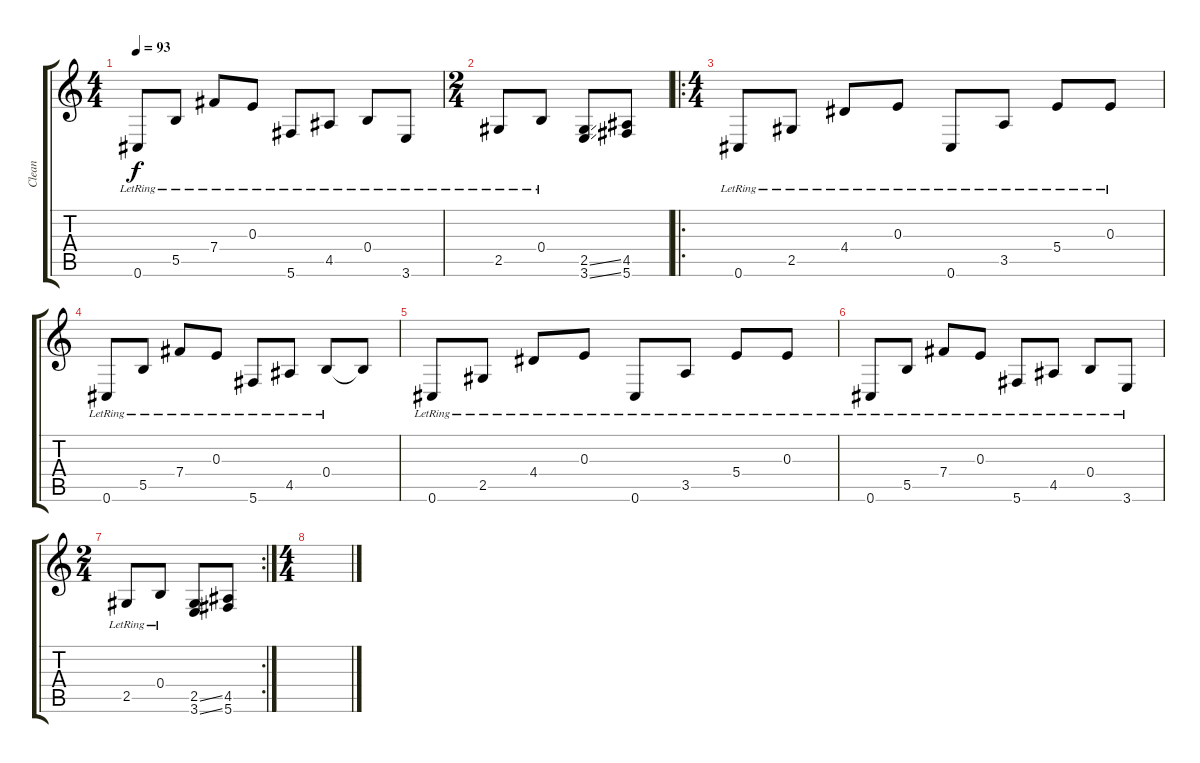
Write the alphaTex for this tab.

\track ("Clean" "Clean") {instrument electricguitarjazz}
\staff {score tabs}
\tuning (Db4 Ab3 E3 B2 Gb2 Db2) {hide}
\ts (4 4)
\tempo 93
\clef g2
\ks c
0.6{lr}.8{dy f} 5.5{lr}.8 7.4{lr}.8 0.3{lr}.8 5.6{lr}.8 4.5{lr}.8 0.4{lr}.8 3.6{lr}.8 |
\ts (2 4)
2.5{lr}.8 0.4{lr}.8 (2.5{ss} 3.6{ss}).8 (4.5 5.6).8 |
\ro
\ts (4 4)
0.6{lr}.8 2.5{lr}.8 4.4{lr}.8 0.3{lr}.8 0.6{lr}.8 3.5{lr}.8 5.4{lr}.8 0.3{lr}.8 |
0.6{lr}.8 5.5{lr}.8 7.4{lr}.8 0.3{lr}.8 5.6{lr}.8 4.5{lr}.8 0.4{lr}.8 0.4{t}.8 |
0.6{lr}.8 2.5{lr}.8 4.4{lr}.8 0.3{lr}.8 0.6{lr}.8 3.5{lr}.8 5.4{lr}.8 0.3{lr}.8 |
0.6{lr}.8 5.5{lr}.8 7.4{lr}.8 0.3{lr}.8 5.6{lr}.8 4.5{lr}.8 0.4{lr}.8 3.6{lr}.8 |
\rc 2
\ts (2 4)
2.5{lr}.8 0.4{lr}.8 (2.5{ss} 3.6{ss}).8 (4.5 5.6).8 |
\ts (4 4)
